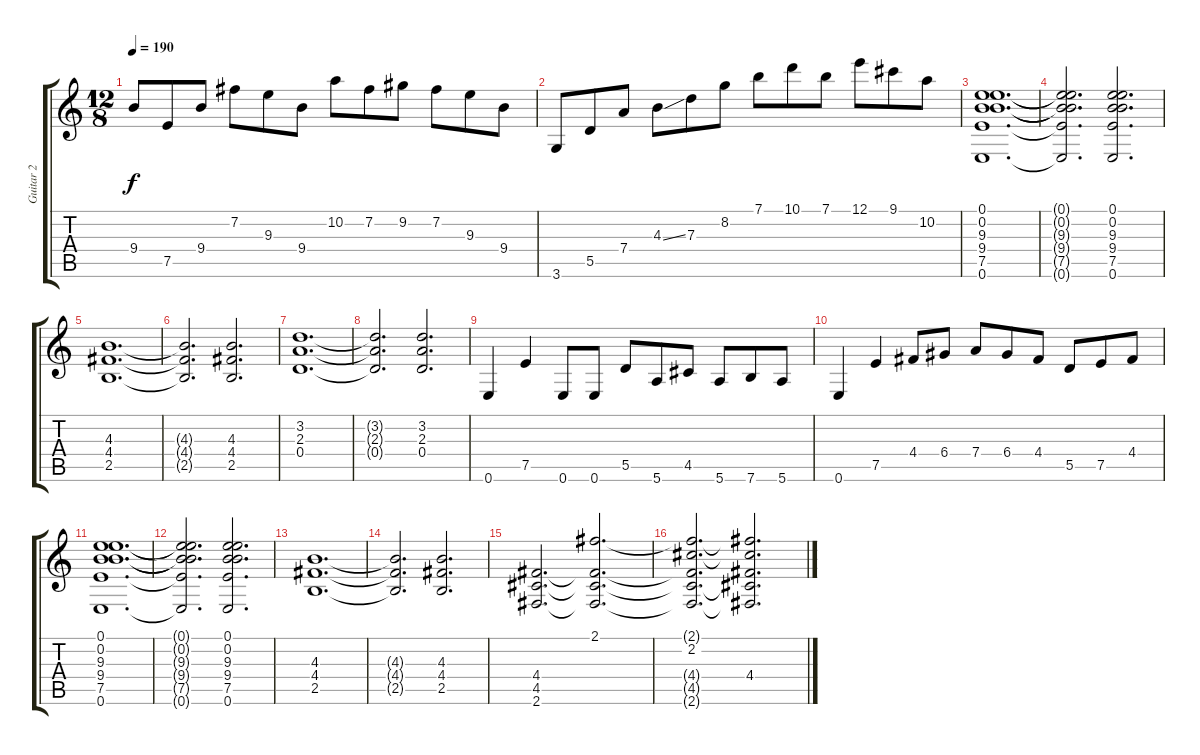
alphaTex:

\track ("Guitar 2" "Guitar 2") {instrument distortionguitar}
\staff {score tabs}
\tuning (E4 B3 G3 D3 A2 E2) {hide}
\ts (12 8)
\tempo 190
\clef g2
\ks c
9.4.8{dy f} 7.5.8 9.4.8 7.2.8 9.3.8 9.4.8 10.2.8 7.2.8 9.2.8 7.2.8 9.3.8 9.4.8 |
3.6.8 5.5.8 7.4.8 4.3{ss}.8 7.3.8 8.2.8 7.1.8 10.1.8 7.1.8 12.1.8 9.1.8 10.2.8 |
(0.1 0.2 9.3 9.4 7.5 0.6).1{d volume 11} |
(0.1{t} 0.2{t} 9.3{t} 9.4{t} 7.5{t} 0.6{t}).2{d} (0.1 0.2 9.3 9.4 7.5 0.6).2{d} |
(4.3 4.4 2.5).1{d} |
(4.3{t} 4.4{t} 2.5{t}).2{d} (4.3 4.4 2.5).2{d} |
(3.2 2.3 0.4).1{d} |
(3.2{t} 2.3{t} 0.4{t}).2{d} (3.2 2.3 0.4).2{d} |
0.6.4 7.5.4 0.6.8 0.6.8 5.5.8 5.6.8 4.5.8 5.6.8 7.6.8 5.6.8 |
0.6.4 7.5.4 4.4.8 6.4.8 7.4.8 6.4.8 4.4.8 5.5.8 7.5.8 4.4.8 |
(0.1 0.2 9.3 9.4 7.5 0.6).1{d} |
(0.1{t} 0.2{t} 9.3{t} 9.4{t} 7.5{t} 0.6{t}).2{d} (0.1 0.2 9.3 9.4 7.5 0.6).2{d} |
(4.3 4.4 2.5).1{d} |
(4.3{t} 4.4{t} 2.5{t}).2{d} (4.3 4.4 2.5).2{d} |
(4.4 4.5 2.6).2{d} (2.1 4.4{t} 4.5{t} 2.6{t}).2{d} |
(2.1{t} 2.2 4.4{t} 4.5{t} 2.6{t}).2{d} (2.1{t} 2.2{t} 4.4 4.5{t} 2.6{t}).2{d}
